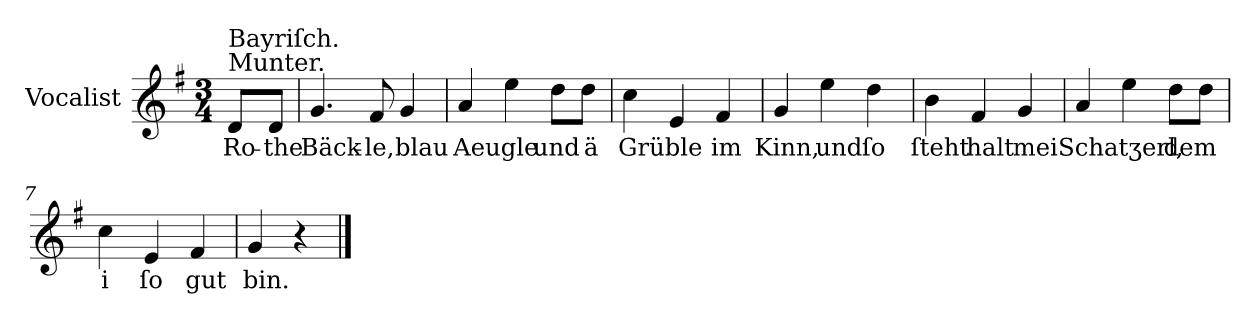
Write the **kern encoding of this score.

**kern	**text
*part1	*part1
*staff1	*staff1
*I"Vocalist	*
*k[f#]	*
*G:	*
*M3/4	*
=	=
!LO:TX:a:t=Munter.	!
!LO:TX:a:t=Bayriſch.	!
8dL	Ro-
8dJ	-the
=1	=1
4.g	Bäck-
8f#	-le,
4g	blau
=2	=2
4a	Aeugle
4ee	.
8ddL	und
8ddJ	ä
=3	=3
4cc	Grüble
4e	.
4f#	im
=4	=4
4g	Kinn,
4ee	und
4dd	ſo
=5	=5
4b	ſteht
4f#	halt
4g	mei
=6	=6
4a	Schatʒerl,
4ee	.
8ddL	dem
8ddJ	.
=7	=7
4cc	i
4e	ſo
4f#	gut
=8	=8
4g	bin.
4r	.
==	==
*-	*-
